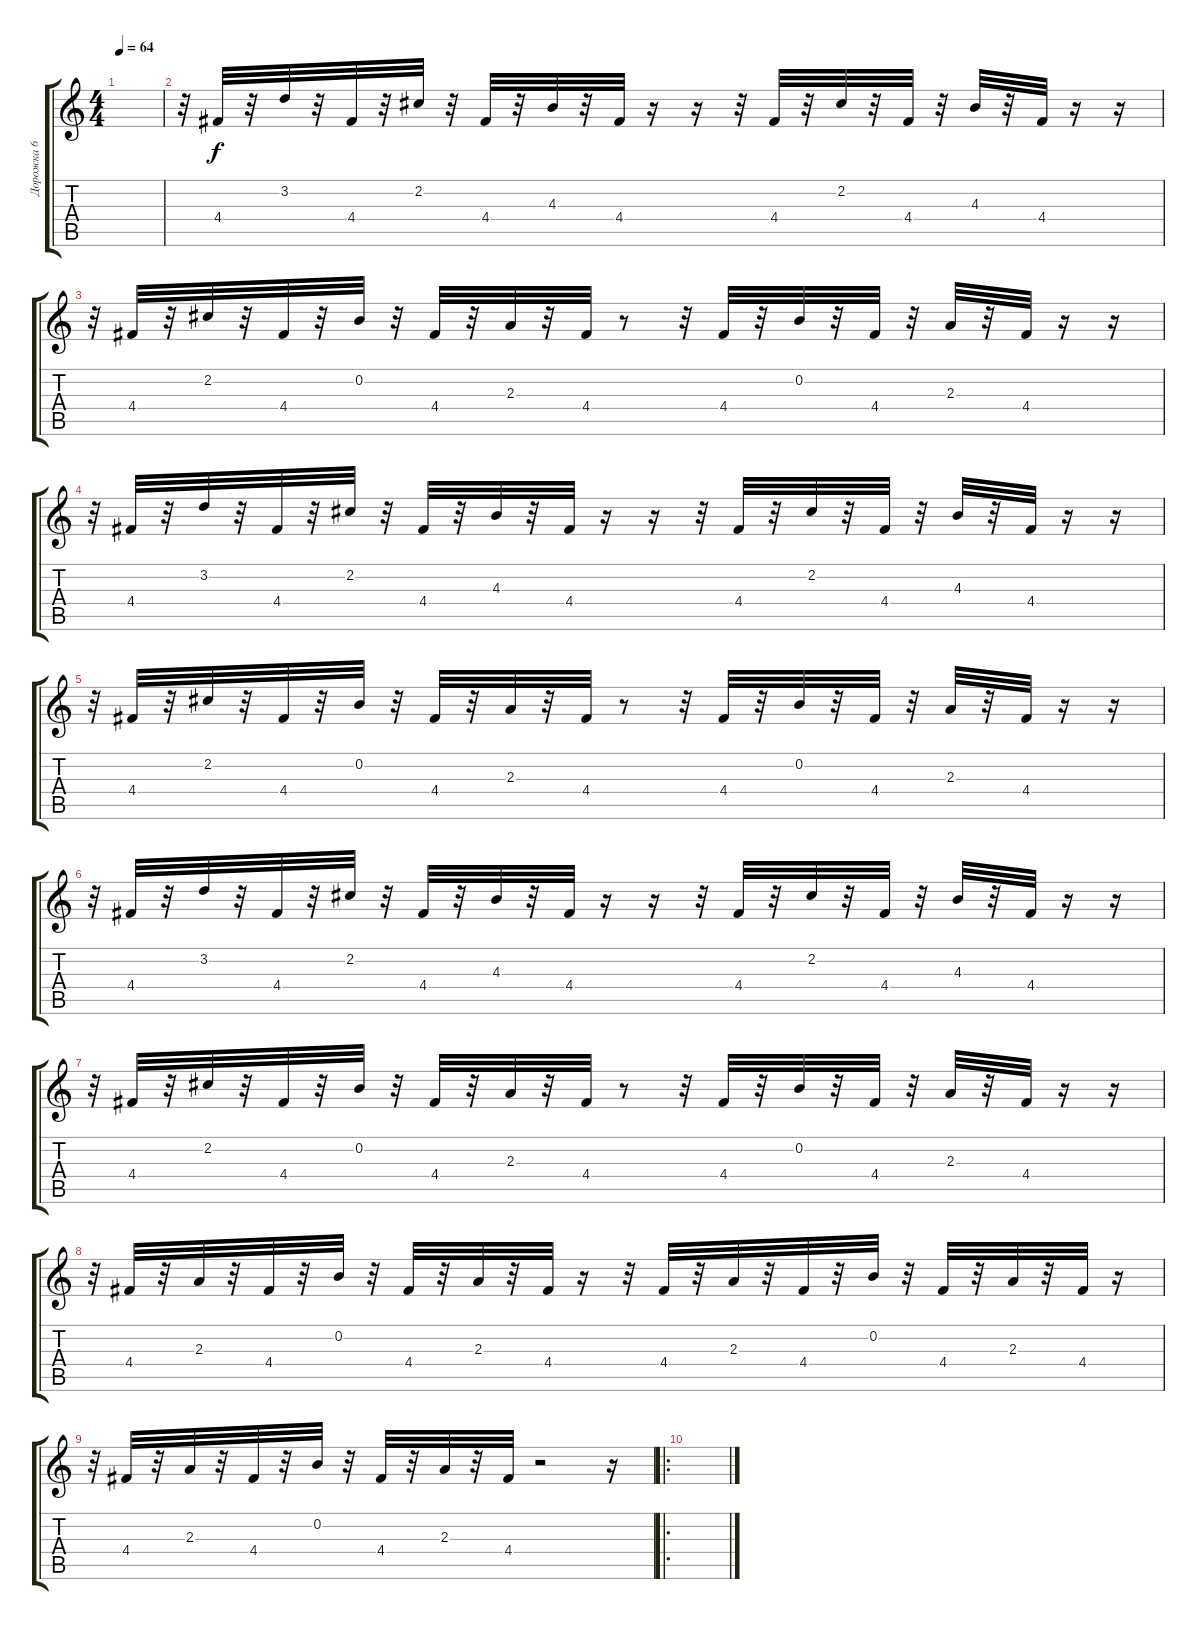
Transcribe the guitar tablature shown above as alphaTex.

\track ("Дорожка 6" "Дорожка 6") {instrument distortionguitar}
\staff {score tabs}
\tuning (E4 B3 G3 D3 A2 E2) {hide}
\ts (4 4)
\tempo 64
\clef g2
\ks c
|
r.32 4.4.32 r.32 3.2.32 r.32 4.4.32 r.32 2.2.32 r.32 4.4.32 r.32 4.3.32 r.32 4.4.32 r.16 r.16 r.32 4.4.32 r.32 2.2.32 r.32 4.4.32 r.32 4.3.32 r.32 4.4.32 r.16 r.16 |
r.32 4.4.32 r.32 2.2.32 r.32 4.4.32 r.32 0.2.32 r.32 4.4.32 r.32 2.3.32 r.32 4.4.32 r.8 r.32 4.4.32 r.32 0.2.32 r.32 4.4.32 r.32 2.3.32 r.32 4.4.32 r.16 r.16 |
r.32 4.4.32 r.32 3.2.32 r.32 4.4.32 r.32 2.2.32 r.32 4.4.32 r.32 4.3.32 r.32 4.4.32 r.16 r.16 r.32 4.4.32 r.32 2.2.32 r.32 4.4.32 r.32 4.3.32 r.32 4.4.32 r.16 r.16 |
r.32 4.4.32 r.32 2.2.32 r.32 4.4.32 r.32 0.2.32 r.32 4.4.32 r.32 2.3.32 r.32 4.4.32 r.8 r.32 4.4.32 r.32 0.2.32 r.32 4.4.32 r.32 2.3.32 r.32 4.4.32 r.16 r.16 |
r.32 4.4.32 r.32 3.2.32 r.32 4.4.32 r.32 2.2.32 r.32 4.4.32 r.32 4.3.32 r.32 4.4.32 r.16 r.16 r.32 4.4.32 r.32 2.2.32 r.32 4.4.32 r.32 4.3.32 r.32 4.4.32 r.16 r.16 |
r.32 4.4.32 r.32 2.2.32 r.32 4.4.32 r.32 0.2.32 r.32 4.4.32 r.32 2.3.32 r.32 4.4.32 r.8 r.32 4.4.32 r.32 0.2.32 r.32 4.4.32 r.32 2.3.32 r.32 4.4.32 r.16 r.16 |
r.32 4.4.32 r.32 2.3.32 r.32 4.4.32 r.32 0.2.32 r.32 4.4.32 r.32 2.3.32 r.32 4.4.32 r.16 r.32 4.4.32 r.32 2.3.32 r.32 4.4.32 r.32 0.2.32 r.32 4.4.32 r.32 2.3.32 r.32 4.4.32 r.16 |
r.32 4.4.32 r.32 2.3.32 r.32 4.4.32 r.32 0.2.32 r.32 4.4.32 r.32 2.3.32 r.32 4.4.32 r.2 r.16 |
\ro
